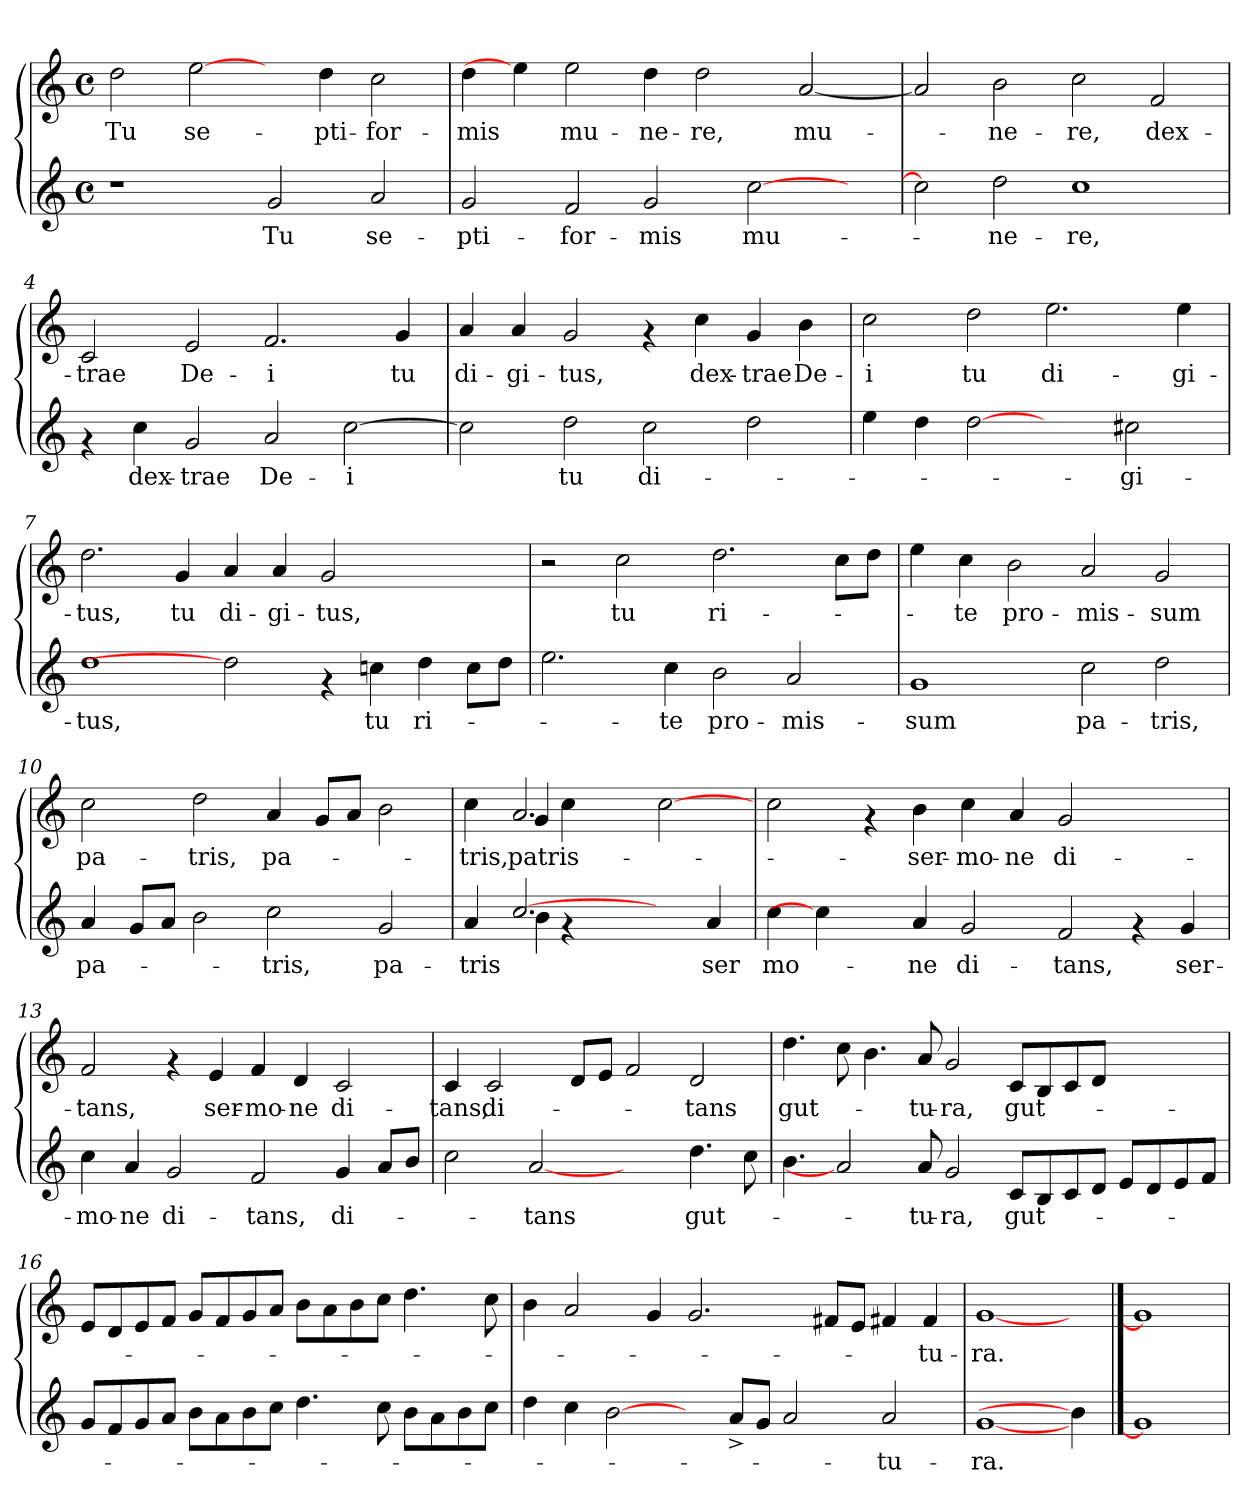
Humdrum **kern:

**kern	**text	**kern	**text
*part2	*part2	*part1	*part1
*staff2	*staff2	*staff1	*staff1
*clefG2	*	*clefG2	*
*k[]	*	*k[]	*
*C:	*	*C:	*
*M4/4	*	*M4/4	*
*met(c)	*	*met(c)	*
=1	=1	=1	=1
!	!	!	!LO:LY:b
1r	.	2dd\	Tu
!	!	!	!LO:LY:b
.	.	[2ee\	se-
!	!LO:LY:b	!	!
2g/	Tu	4ryy	.
!	!	!	!LO:LY:b
.	.	4dd\	-pti-
!	!LO:LY:b	!	!LO:LY:b
2a/	se-	2cc\	-for-
=2	=2	=2	=2
!	!LO:LY:b	!	!LO:LY:b
2g/	-pti-	4dd\	-mis
.	.	4ee\]	.
!	!LO:LY:b	!	!LO:LY:b
2f/	-for-	2ee\	mu-
!	!LO:LY:b	!	!LO:LY:b
2g/	-mis	4dd\	-ne-
!	!	!	!LO:LY:b
.	.	2dd\	-re,
!	!LO:LY:b	!	!
[>2cc\	mu-	.	.
!	!	!	!LO:LY:b
.	.	[<2a/	mu-
4ryy	.	.	.
=3	=3	=3	=3
2cc\]	.	2a/]	.
!	!LO:LY:b	!	!LO:LY:b
2dd\	-ne-	2b\	-ne-
!	!LO:LY:b	!	!LO:LY:b
1cc	-re,	2cc\	-re,
!	!	!	!LO:LY:b
.	.	2f/	dex-
=4	=4	=4	=4
!	!	!	!LO:LY:b
4rf	.	2c/	-trae
!	!LO:LY:b	!	!
4cc\	dex-	.	.
!	!LO:LY:b	!	!LO:LY:b
2g/	-trae	2e/	De-
!	!LO:LY:b	!	!LO:LY:b
2a/	De-	2.f/	-i
!	!LO:LY:b	!	!
[>2cc\	-i	.	.
!	!	!	!LO:LY:b
.	.	4g/	tu
=5	=5	=5	=5
!	!	!	!LO:LY:b
2cc\]	.	4a/	di-
!	!	!	!LO:LY:b
.	.	4a/	-gi-
!	!LO:LY:b	!	!LO:LY:b
2dd\	tu	2g/	-tus,
!	!LO:LY:b	!	!
2cc\	di-	4rf	.
!	!	!	!LO:LY:b
.	.	4cc\	dex-
!	!	!	!LO:LY:b
2dd\	.	4g/	-trae
!	!	!	!LO:LY:b
.	.	4b\	De-
!!LO:LB:g=z
=6	=6	=6	=6
!	!	!	!LO:LY:b
4ee\	.	2cc\	-i
4dd\	.	.	.
!	!	!	!LO:LY:b
[2dd	.	2dd\	tu
!	!	!	!LO:LY:b
2ryy	.	2.ee\	di-
!	!LO:LY:b	!	!
2cc#X\	-gi-	.	.
!	!	!	!LO:LY:b
.	.	4ee\	-gi-
=7	=7	=7	=7
!	!LO:LY:b	!	!LO:LY:b
1dd	-tus,	2.dd\	-tus,
!	!	!	!LO:LY:b
.	.	4g/	tu
!	!	!	!LO:LY:b
2dd]	.	4a/	di-
!	!	!	!LO:LY:b
.	.	4a/	-gi-
!	!	!	!LO:LY:b
4rf	.	2g/	-tus,
!	!LO:LY:b	!	!
4ccni\	tu	.	.
!	!LO:LY:b	!	!
4dd\	ri-	2ryy	.
8cc\L	.	.	.
8dd\J	.	.	.
=8	=8	=8	=8
2.ee\	.	2r	.
!	!	!	!LO:LY:b
.	.	2cc\	tu
!	!LO:LY:b	!	!
4cc\	-te	.	.
!	!LO:LY:b	!	!LO:LY:b
2b\	pro-	2.dd\	ri-
!	!LO:LY:b	!	!
2a/	-mis-	.	.
.	.	8cc\L	.
.	.	8dd\J	.
=9	=9	=9	=9
!	!LO:LY:b	!	!
1g	-sum	4ee\	.
!	!	!	!LO:LY:b
.	.	4cc\	-te
!	!	!	!LO:LY:b
.	.	2b\	pro-
!	!LO:LY:b	!	!LO:LY:b
2cc\	pa-	2a/	-mis-
!	!LO:LY:b	!	!LO:LY:b
2dd\	-tris,	2g/	-sum
=10	=10	=10	=10
!	!LO:LY:b	!	!LO:LY:b
4a/	pa-	2cc\	pa-
8g/L	.	.	.
8a/J	.	.	.
!	!	!	!LO:LY:b
2b\	.	2dd\	-tris,
!	!LO:LY:b	!	!LO:LY:b
2cc\	-tris,	4a/	pa-
.	.	8g/L	.
.	.	8a/J	.
!	!LO:LY:b	!	!
2g/	pa-	2b\	.
!!LO:LB:g=z
=11	=11	=11	=11
!	!LO:LY:b	!	!LO:LY:b
*^	*	*^	*
4a/	4ryy	-tris	4cc\	4ryy	-tris,
!	!	!	!	!	!LO:LY:b
[2.cc	4b\	.	2.a/	4g/	patris-
.	4rf	.	.	4cc\	.
.	4ryy	.	.	4ryy	.
2ryy	4ryy	.	2ryy	[>2cc\	.
!	!	!LO:LY:b	!	!	!
.	4a/	ser-	.	.	.
*	*	*	*v	*v	*
=12	=12	=12	=12	=12
!	!	!LO:LY:b	!	!
*v	*v	*	*	*
4cc\	-mo-	2cc\	.
4cc]	.	.	.
4ryy	.	4rf	.
!	!LO:LY:b	!	!LO:LY:b
4a/	-ne	4b\	-ser-
!	!LO:LY:b	!	!LO:LY:b
2g/	di-	4cc\	-mo-
!	!	!	!LO:LY:b
.	.	4a/	-ne
!	!LO:LY:b	!	!LO:LY:b
2f/	-tans,	2g/	di-
4rf	.	2ryy	.
!	!LO:LY:b	!	!
4g/	ser-	.	.
=13	=13	=13	=13
!	!LO:LY:b	!	!LO:LY:b
4cc\	-mo-	2f/	-tans,
!	!LO:LY:b	!	!
4a/	-ne	.	.
!	!LO:LY:b	!	!
2g/	di-	4rf	.
!	!	!	!LO:LY:b
.	.	4e/	ser-
!	!LO:LY:b	!	!LO:LY:b
2f/	-tans,	4f/	-mo-
!	!	!	!LO:LY:b
.	.	4d/	-ne
!	!LO:LY:b	!	!LO:LY:b
4g/	di-	2c/	di-
8a/L	.	.	.
8b/J	.	.	.
=14	=14	=14	=14
!	!	!	!LO:LY:b
2cc\	.	4c/	-tans,
!	!	!	!LO:LY:b
.	.	2c/	di-
!	!LO:LY:b	!	!
[2a	-tans	.	.
.	.	8d/L	.
.	.	8e/J	.
2ryy	.	2f/	.
!	!LO:LY:b	!	!LO:LY:b
4.dd\	gut-	2d/	-tans
8cc\	.	.	.
!!LO:LB:g=z
=15	=15	=15	=15
!	!	!	!LO:LY:b
4.b\	.	4.dd\	gut-
2a]	.	8cc\	.
.	.	4.b\	.
!	!LO:LY:b	!	!LO:LY:b
8a/	-tu-	8a/	-tu-
!	!LO:LY:b	!	!LO:LY:b
2g/	-ra,	2g/	-ra,
!	!LO:LY:b	!	!LO:LY:b
8c/L	gut-	8c/L	gut-
8B/	.	8B/	.
8c/	.	8c/	.
8d/J	.	8d/J	.
8e/L	.	2ryy	.
8d/	.	.	.
8e/	.	.	.
8f/J	.	.	.
=16	=16	=16	=16
8g/L	.	8e/L	.
8f/	.	8d/	.
8g/	.	8e/	.
8a/J	.	8f/J	.
8b\L	.	8g/L	.
8a\	.	8f/	.
8b\	.	8g/	.
8cc\J	.	8a/J	.
4.dd\	.	8b\L	.
.	.	8a\	.
.	.	8b\	.
8cc\	.	8cc\J	.
8b\L	.	4.dd\	.
8a\	.	.	.
8b\	.	.	.
8cc\J	.	8cc\	.
=17	=17	=17	=17
4dd\	.	4b\	.
4cc\	.	2a/	.
[2b\	.	.	.
.	.	4g/	.
4ryy	.	2.g/	.
8a^</L	.	.	.
8g/J	.	.	.
2a/	.	.	.
.	.	8f#X/L	.
.	.	8e/J	.
!	!LO:LY:b	!	!
2a/	-tu-	4f#X/	.
!	!	!	!LO:LY:b
.	.	4f#/	-tu-
=18	=18	=18	=18
!	!LO:LY:b	!	!LO:LY:b
[1g	-ra.	[1g	-ra.
4b\]	.	4ryy	.
==19	==19	==19	==19
1g]	.	1g]	.
=	=	=	=
*-	*-	*-	*-
